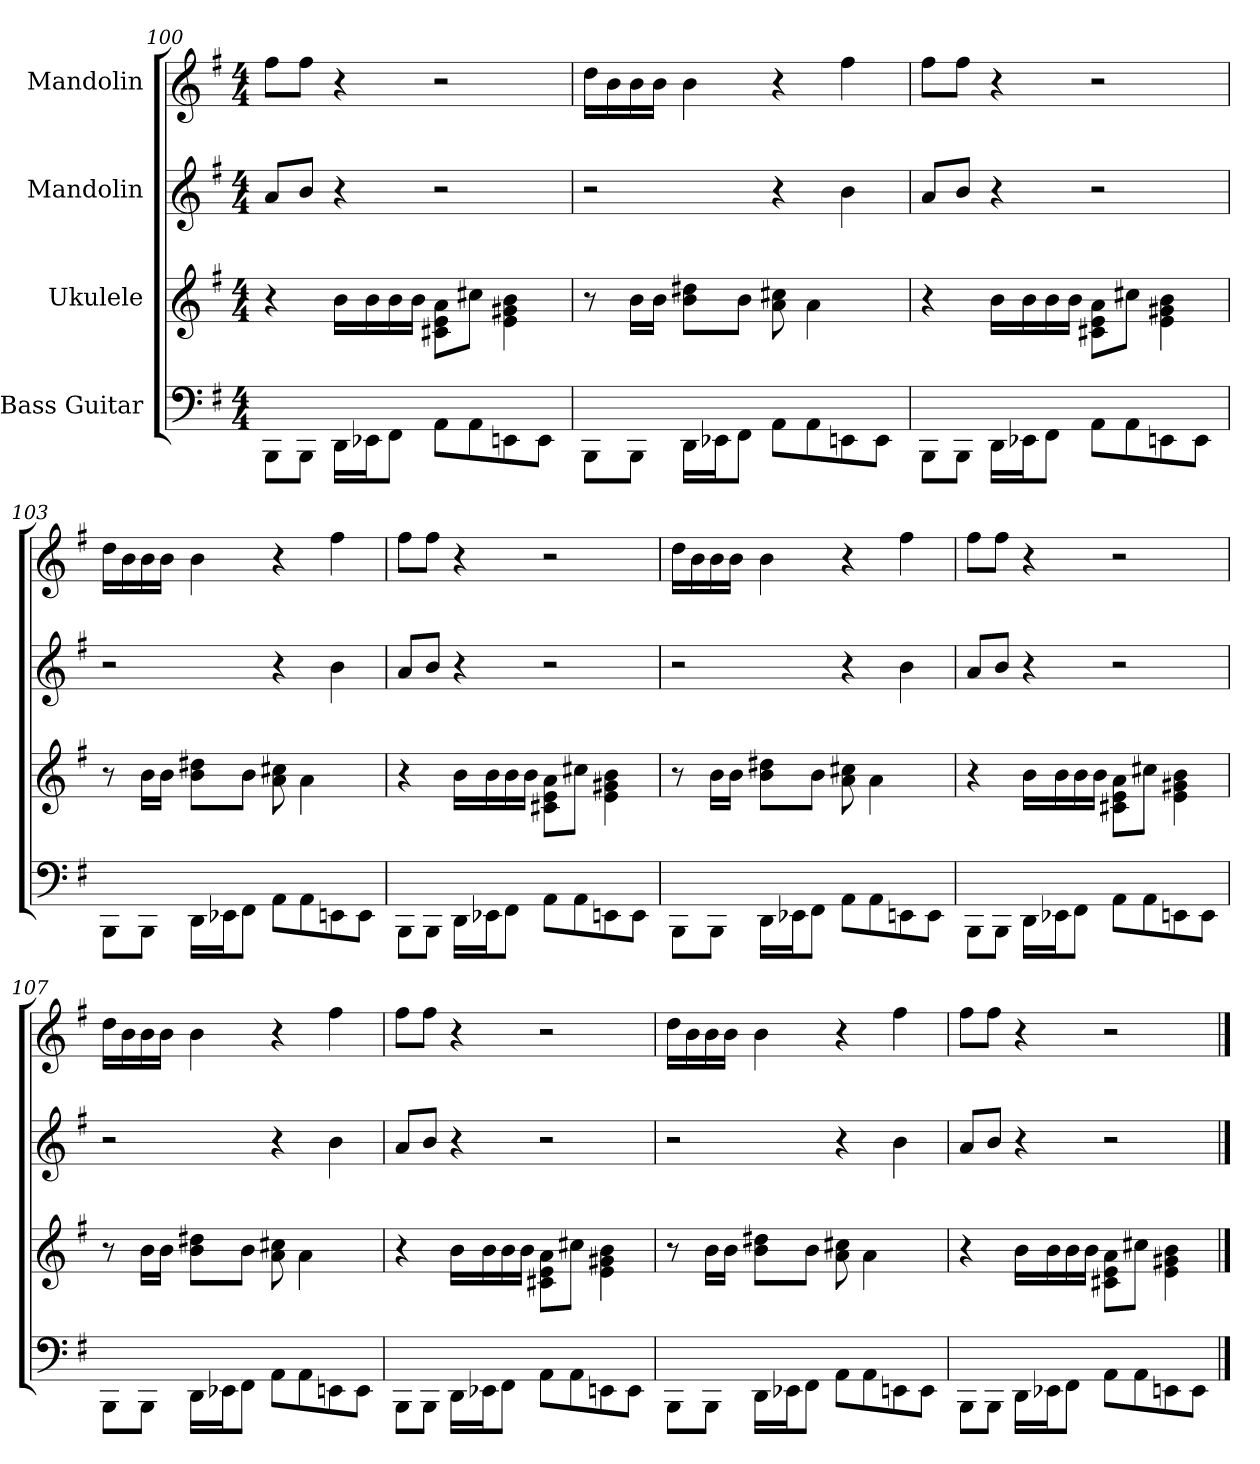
**kern	**kern	**kern	**kern
*part4	*part3	*part2	*part1
*staff4	*staff3	*staff2	*staff1
*I"Bass Guitar	*I"Ukulele	*I"Mandolin	*I"Mandolin
*	*	*clefG2	*clefG2
*k[f#]	*k[f#]	*k[f#]	*k[f#]
*G:	*G:	*G:	*G:
*M4/4	*M4/4	*M4/4	*M4/4
=100	=100	=100	=100
8BBBi\L	4r	8aj/L	8ff#Z\L
8BBBi\J	.	8bj/J	8ff#Z\J
16DDi\LL	16bV\LL	4r	4r
16EE-i\J	16bV\	.	.
8FF#i\J	16bV\	.	.
.	16bV\JJ	.	.
8AAi\L	8c#V\ 8eV\ 8aV\L	2r	2r
8AAi\	8cc#V\J	.	.
8EEi\	4eV\ 4g#V\ 4bV\	.	.
8EEi\J	.	.	.
=101	=101	=101	=101
8BBBi\L	8r	2r	16ddZ\LL
.	.	.	16bZ\
8BBBi\J	16bV\LL	.	16bZ\
.	16bV\JJ	.	16bZ\JJ
16DDi\LL	8bV\ 8dd#V\L	.	4bZ\
16EE-i\J	.	.	.
8FF#i\J	8bV\J	.	.
8AAi\L	8aV\ 8cc#V\	4r	4r
8AAi\	4aV\	.	.
8EEi\	.	4bj\	4ff#Z\
8EEi\J	8ryy	.	.
!!LO:LB:g=z
=102	=102	=102	=102
8BBBi\L	4r	8aj/L	8ff#Z\L
8BBBi\J	.	8bj/J	8ff#Z\J
16DDi\LL	16bV\LL	4r	4r
16EE-i\J	16bV\	.	.
8FF#i\J	16bV\	.	.
.	16bV\JJ	.	.
8AAi\L	8c#V\ 8eV\ 8aV\L	2r	2r
8AAi\	8cc#V\J	.	.
8EEi\	4eV\ 4g#V\ 4bV\	.	.
8EEi\J	.	.	.
=103	=103	=103	=103
8BBBi\L	8r	2r	16ddZ\LL
.	.	.	16bZ\
8BBBi\J	16bV\LL	.	16bZ\
.	16bV\JJ	.	16bZ\JJ
16DDi\LL	8bV\ 8dd#V\L	.	4bZ\
16EE-i\J	.	.	.
8FF#i\J	8bV\J	.	.
8AAi\L	8aV\ 8cc#V\	4r	4r
8AAi\	4aV\	.	.
8EEi\	.	4bj\	4ff#Z\
8EEi\J	8ryy	.	.
=104	=104	=104	=104
8BBBi\L	4r	8aj/L	8ff#Z\L
8BBBi\J	.	8bj/J	8ff#Z\J
16DDi\LL	16bV\LL	4r	4r
16EE-i\J	16bV\	.	.
8FF#i\J	16bV\	.	.
.	16bV\JJ	.	.
8AAi\L	8c#V\ 8eV\ 8aV\L	2r	2r
8AAi\	8cc#V\J	.	.
8EEi\	4eV\ 4g#V\ 4bV\	.	.
8EEi\J	.	.	.
=105	=105	=105	=105
8BBBi\L	8r	2r	16ddZ\LL
.	.	.	16bZ\
8BBBi\J	16bV\LL	.	16bZ\
.	16bV\JJ	.	16bZ\JJ
16DDi\LL	8bV\ 8dd#V\L	.	4bZ\
16EE-i\J	.	.	.
8FF#i\J	8bV\J	.	.
8AAi\L	8aV\ 8cc#V\	4r	4r
8AAi\	4aV\	.	.
8EEi\	.	4bj\	4ff#Z\
8EEi\J	8ryy	.	.
=106	=106	=106	=106
8BBBi\L	4r	8aj/L	8ff#Z\L
8BBBi\J	.	8bj/J	8ff#Z\J
16DDi\LL	16bV\LL	4r	4r
16EE-i\J	16bV\	.	.
8FF#i\J	16bV\	.	.
.	16bV\JJ	.	.
8AAi\L	8c#V\ 8eV\ 8aV\L	2r	2r
8AAi\	8cc#V\J	.	.
8EEi\	4eV\ 4g#V\ 4bV\	.	.
8EEi\J	.	.	.
!!LO:LB:g=z
=107	=107	=107	=107
8BBBi\L	8r	2r	16ddZ\LL
.	.	.	16bZ\
8BBBi\J	16bV\LL	.	16bZ\
.	16bV\JJ	.	16bZ\JJ
16DDi\LL	8bV\ 8dd#V\L	.	4bZ\
16EE-i\J	.	.	.
8FF#i\J	8bV\J	.	.
8AAi\L	8aV\ 8cc#V\	4r	4r
8AAi\	4aV\	.	.
8EEi\	.	4bj\	4ff#Z\
8EEi\J	8ryy	.	.
=108	=108	=108	=108
8BBBi\L	4r	8aj/L	8ff#Z\L
8BBBi\J	.	8bj/J	8ff#Z\J
16DDi\LL	16bV\LL	4r	4r
16EE-i\J	16bV\	.	.
8FF#i\J	16bV\	.	.
.	16bV\JJ	.	.
8AAi\L	8c#V\ 8eV\ 8aV\L	2r	2r
8AAi\	8cc#V\J	.	.
8EEi\	4eV\ 4g#V\ 4bV\	.	.
8EEi\J	.	.	.
=109	=109	=109	=109
8BBBi\L	8r	2r	16ddZ\LL
.	.	.	16bZ\
8BBBi\J	16bV\LL	.	16bZ\
.	16bV\JJ	.	16bZ\JJ
16DDi\LL	8bV\ 8dd#V\L	.	4bZ\
16EE-i\J	.	.	.
8FF#i\J	8bV\J	.	.
8AAi\L	8aV\ 8cc#V\	4r	4r
8AAi\	4aV\	.	.
8EEi\	.	4bj\	4ff#Z\
8EEi\J	8ryy	.	.
=110	=110	=110	=110
8BBBi\L	4r	8aj/L	8ff#Z\L
8BBBi\J	.	8bj/J	8ff#Z\J
16DDi\LL	16bV\LL	4r	4r
16EE-i\J	16bV\	.	.
8FF#i\J	16bV\	.	.
.	16bV\JJ	.	.
8AAi\L	8c#V\ 8eV\ 8aV\L	2r	2r
8AAi\	8cc#V\J	.	.
8EEi\	4eV\ 4g#V\ 4bV\	.	.
8EEi\J	.	.	.
==	==	==	==
*-	*-	*-	*-
